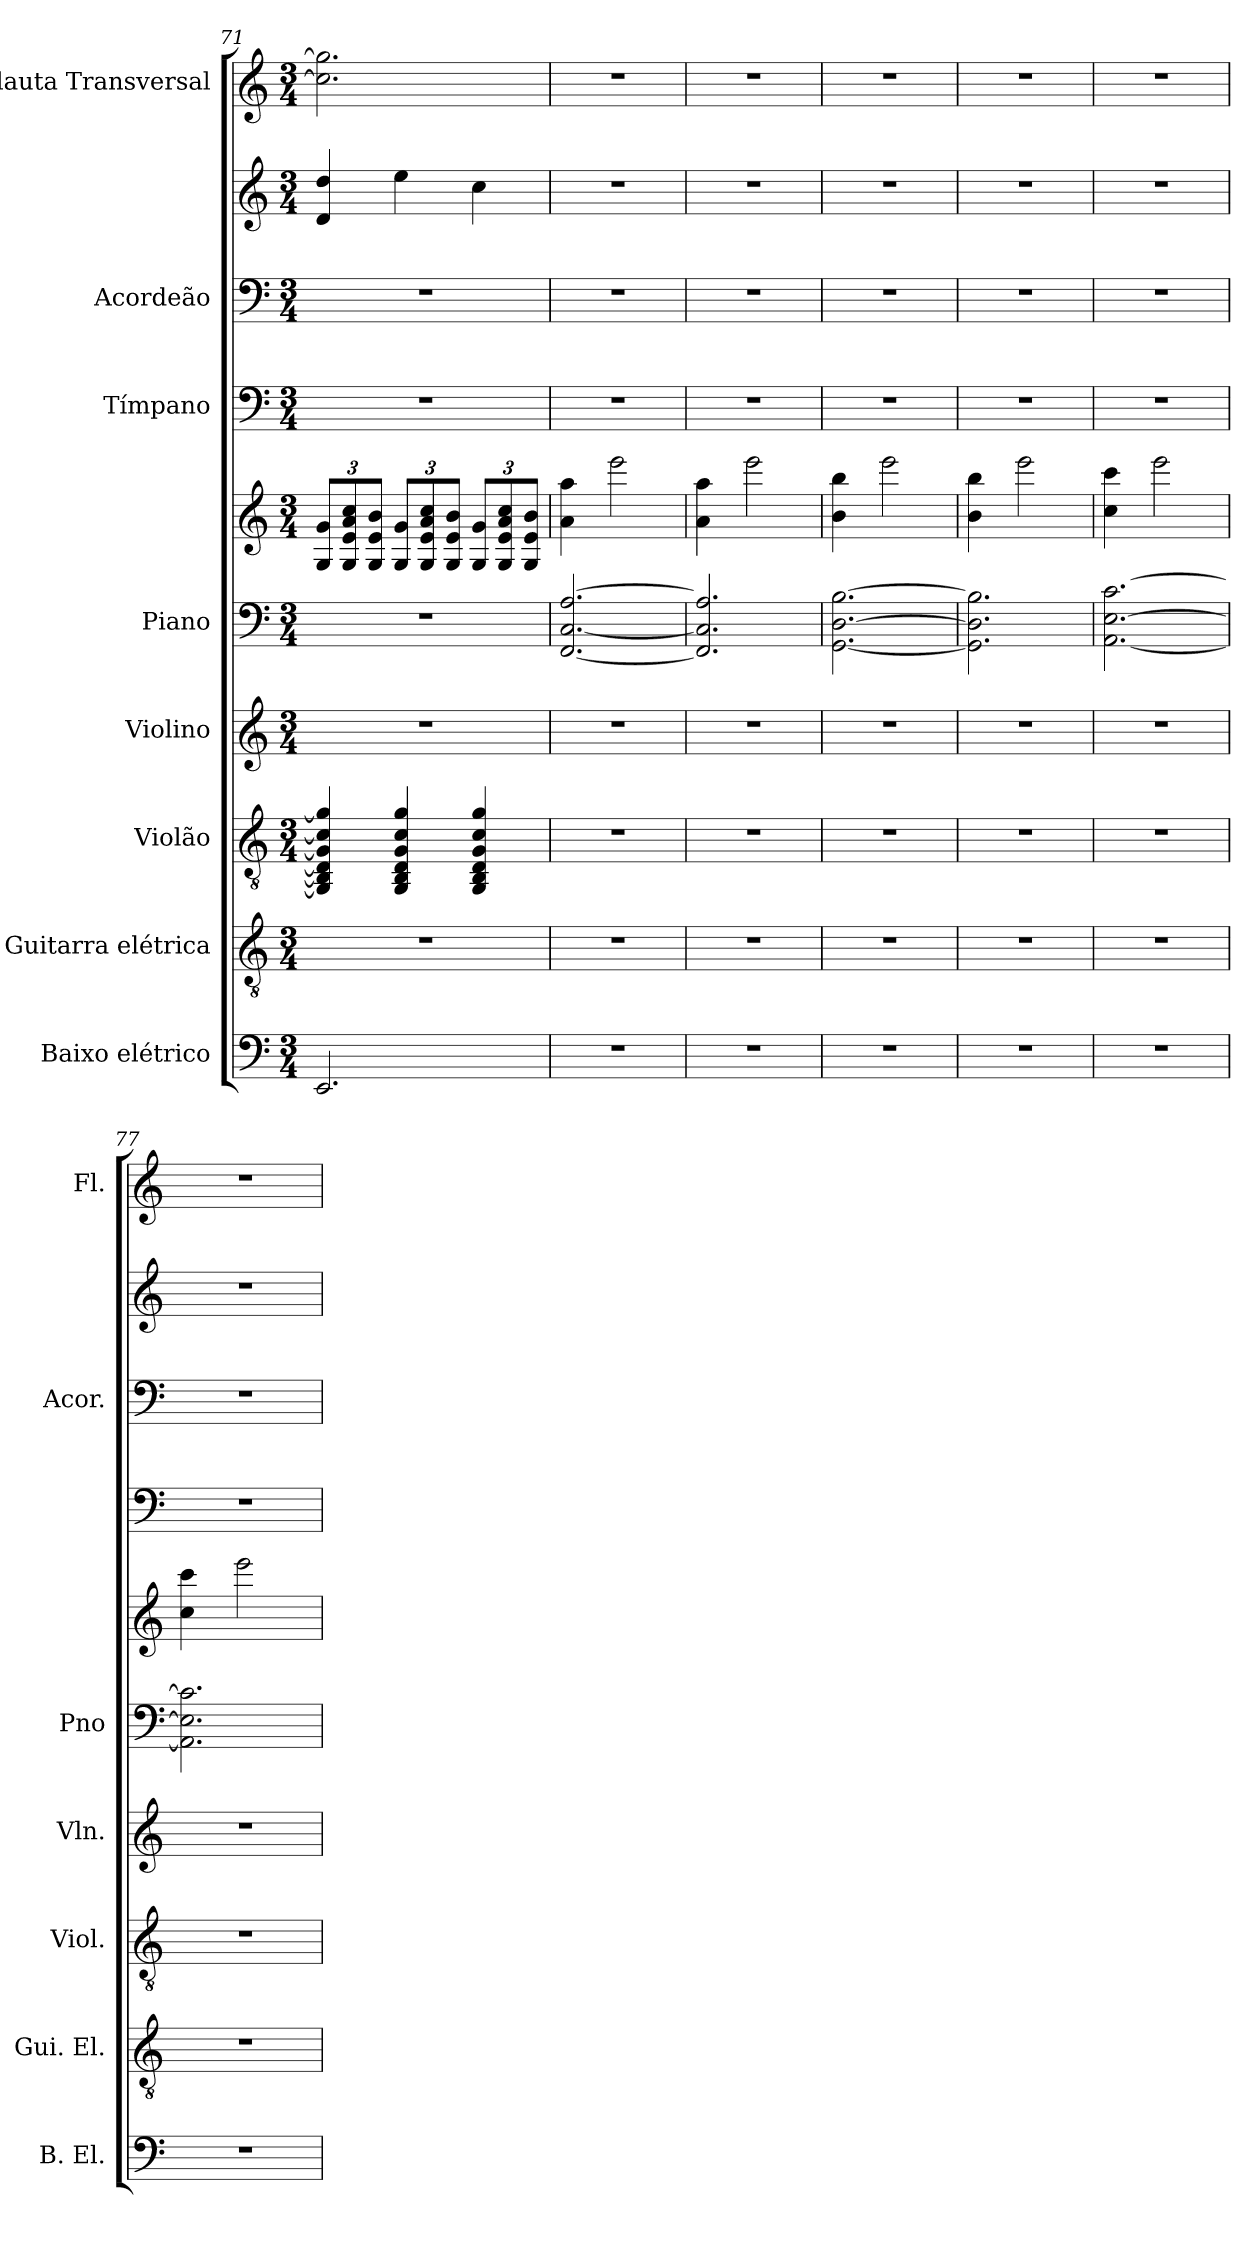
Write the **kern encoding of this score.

**kern	**kern	**kern	**kern	**kern	**kern	**kern	**kern	**kern	**kern
*part8	*part7	*part6	*part5	*part4	*part4	*part3	*part2	*part2	*part1
*staff10	*staff9	*staff8	*staff7	*staff6	*staff5	*staff4	*staff3	*staff2	*staff1
*I"Baixo elétrico	*I"Guitarra elétrica	*I"Violão	*I"Violino	*I"Piano	*	*I"Tímpano	*I"Acordeão	*	*I"Flauta Transversal
*I'B. El.	*I'Gui. El.	*I'Viol.	*I'Vln.	*I'Pno	*	*	*I'Acor.	*	*I'Fl.
!!LO:PB:g=z
*clefF4	*clefGv2	*clefGv2	*clefG2	*clefF4	*clefG2	*clefF4	*clefF4	*clefG2	*clefG2
*ITrd7c12	*	*	*	*	*	*	*	*	*
*k[]	*k[]	*k[]	*k[]	*k[]	*k[]	*k[]	*k[]	*k[]	*k[]
*M3/4	*M3/4	*M3/4	*M3/4	*M3/4	*M3/4	*M3/4	*M3/4	*M3/4	*M3/4
*	*	*	*	*	*Xbrackettup	*	*	*	*
=71	=71	=71	=71	=71	=71	=71	=71	=71	=71
2.EEE/	2.r	4GG/] 4BB/] 4D/] 4G/] 4c/] 4g/]	2.r	2.r	12G/ 12g/L	2.r	2.r	4d/ 4dd/	2.cc\] 2.gg\]
.	.	.	.	.	12G/ 12e/ 12a/ 12cc/	.	.	.	.
.	.	.	.	.	12G/ 12e/ 12b/J	.	.	.	.
.	.	4GG/ 4BB/ 4D/ 4G/ 4c/ 4g/	.	.	12G/ 12g/L	.	.	4ee\	.
.	.	.	.	.	12G/ 12e/ 12a/ 12cc/	.	.	.	.
.	.	.	.	.	12G/ 12e/ 12b/J	.	.	.	.
.	.	4GG/ 4BB/ 4D/ 4G/ 4c/ 4g/	.	.	12G/ 12g/L	.	.	4cc\	.
.	.	.	.	.	12G/ 12e/ 12a/ 12cc/	.	.	.	.
.	.	.	.	.	12G/ 12e/ 12b/J	.	.	.	.
=72	=72	=72	=72	=72	=72	=72	=72	=72	=72
2.r	2.r	2.r	2.r	[2.FF/ [2.C/ [2.A/	4a\ 4aa\	2.r	2.r	2.r	2.r
.	.	.	.	.	2eee\	.	.	.	.
=73	=73	=73	=73	=73	=73	=73	=73	=73	=73
2.r	2.r	2.r	2.r	2.FF/] 2.C/] 2.A/]	4a\ 4aa\	2.r	2.r	2.r	2.r
.	.	.	.	.	2eee\	.	.	.	.
=74	=74	=74	=74	=74	=74	=74	=74	=74	=74
2.r	2.r	2.r	2.r	[2.GG\ [2.D\ [2.B\	4b\ 4bb\	2.r	2.r	2.r	2.r
.	.	.	.	.	2eee\	.	.	.	.
=75	=75	=75	=75	=75	=75	=75	=75	=75	=75
2.r	2.r	2.r	2.r	2.GG\] 2.D\] 2.B\]	4b\ 4bb\	2.r	2.r	2.r	2.r
.	.	.	.	.	2eee\	.	.	.	.
=76	=76	=76	=76	=76	=76	=76	=76	=76	=76
2.r	2.r	2.r	2.r	[2.AA\ [2.E\ [2.c\	4cc\ 4ccc\	2.r	2.r	2.r	2.r
.	.	.	.	.	2eee\	.	.	.	.
=77	=77	=77	=77	=77	=77	=77	=77	=77	=77
2.r	2.r	2.r	2.r	2.AA\] 2.E\] 2.c\]	4cc\ 4ccc\	2.r	2.r	2.r	2.r
.	.	.	.	.	2eee\	.	.	.	.
=	=	=	=	=	=	=	=	=	=
*-	*-	*-	*-	*-	*-	*-	*-	*-	*-
